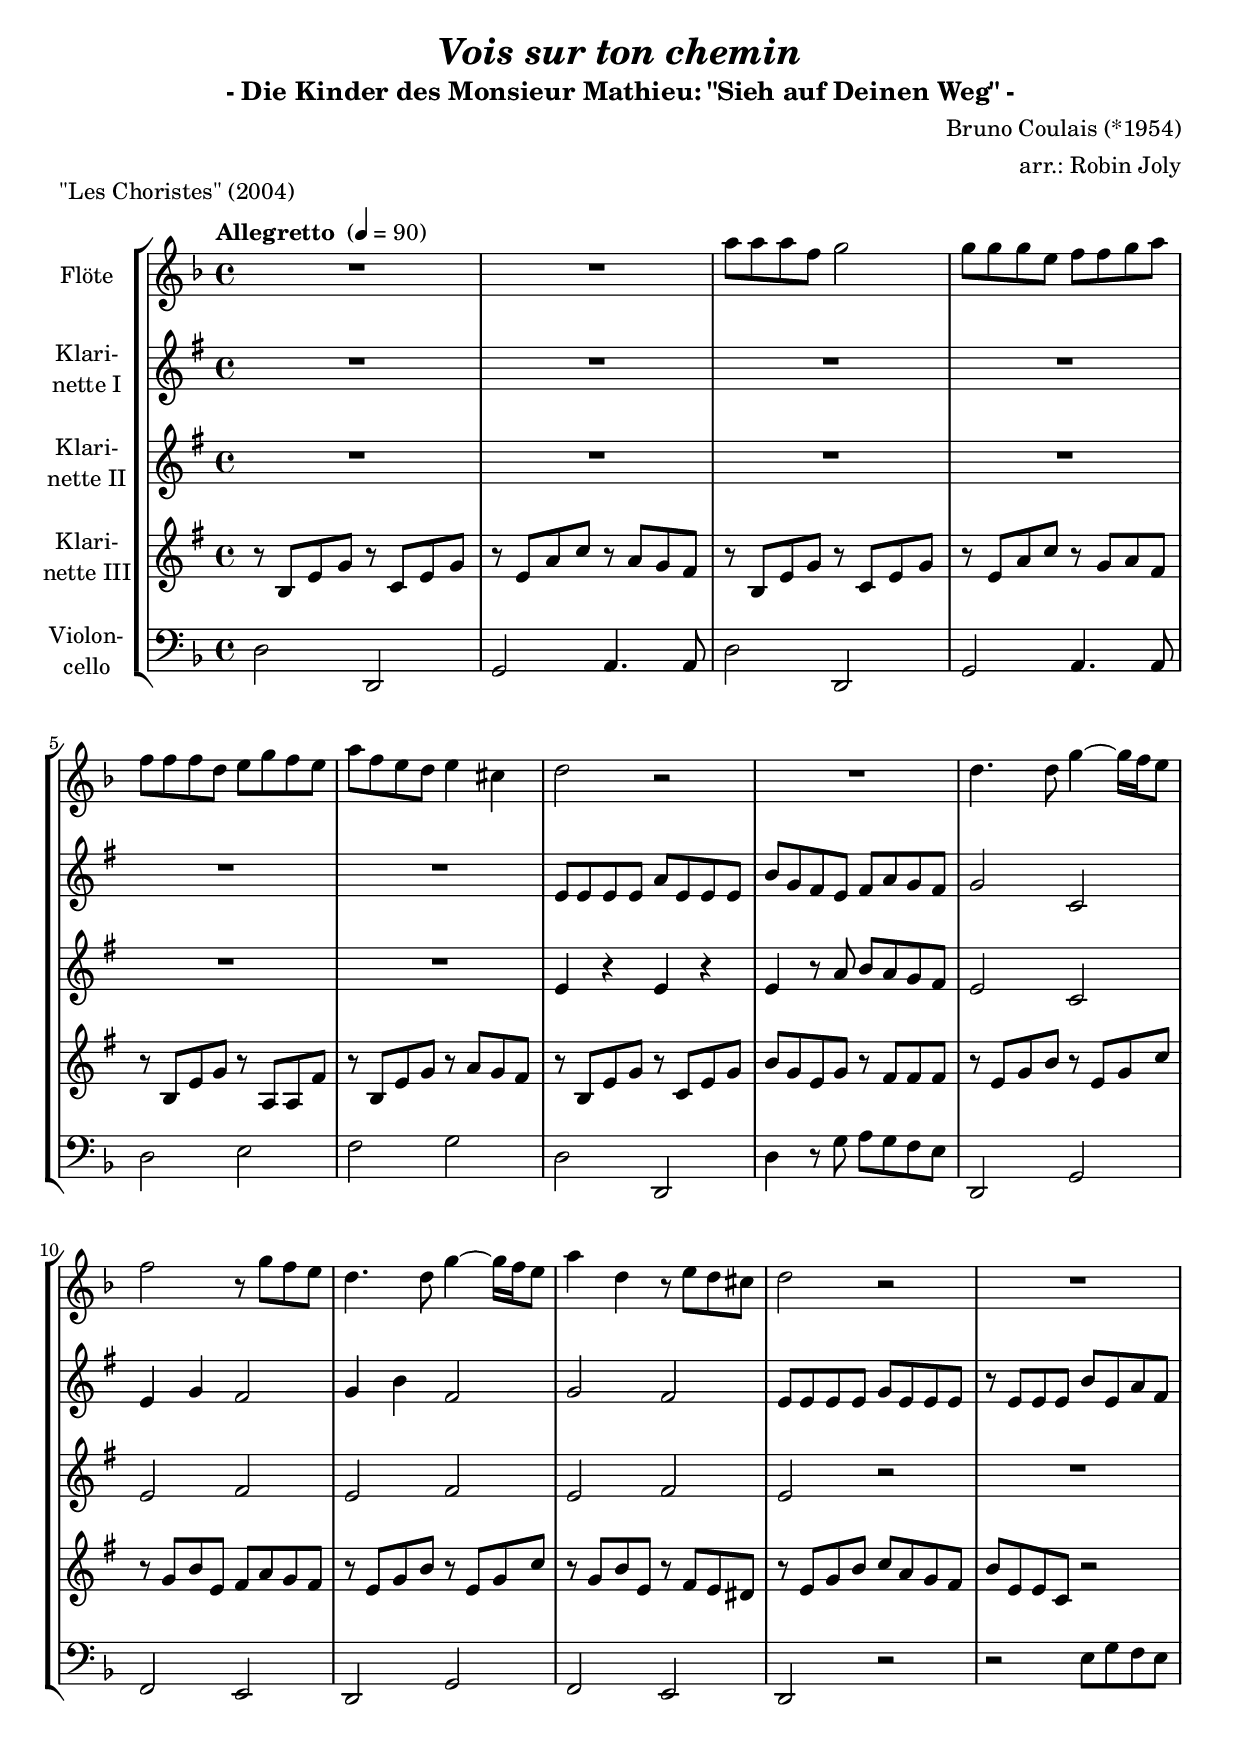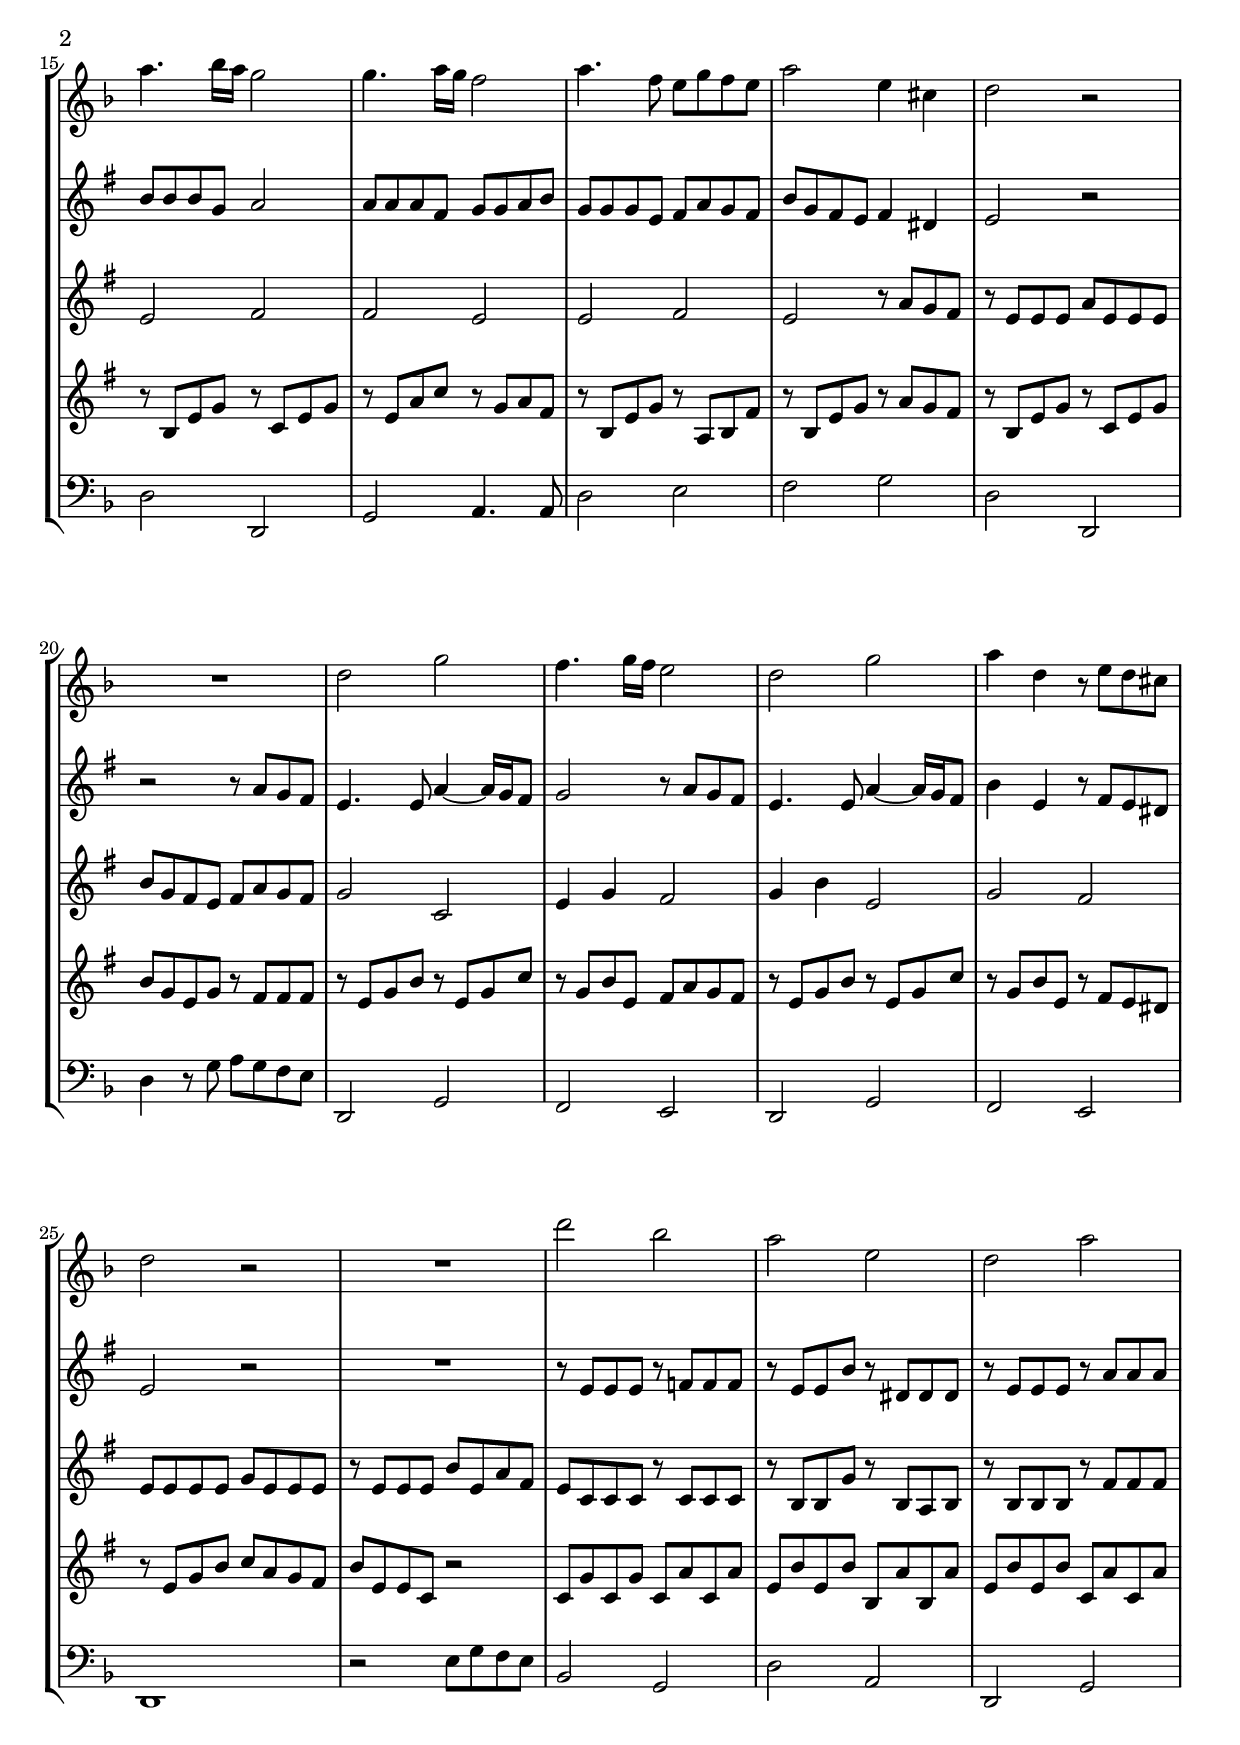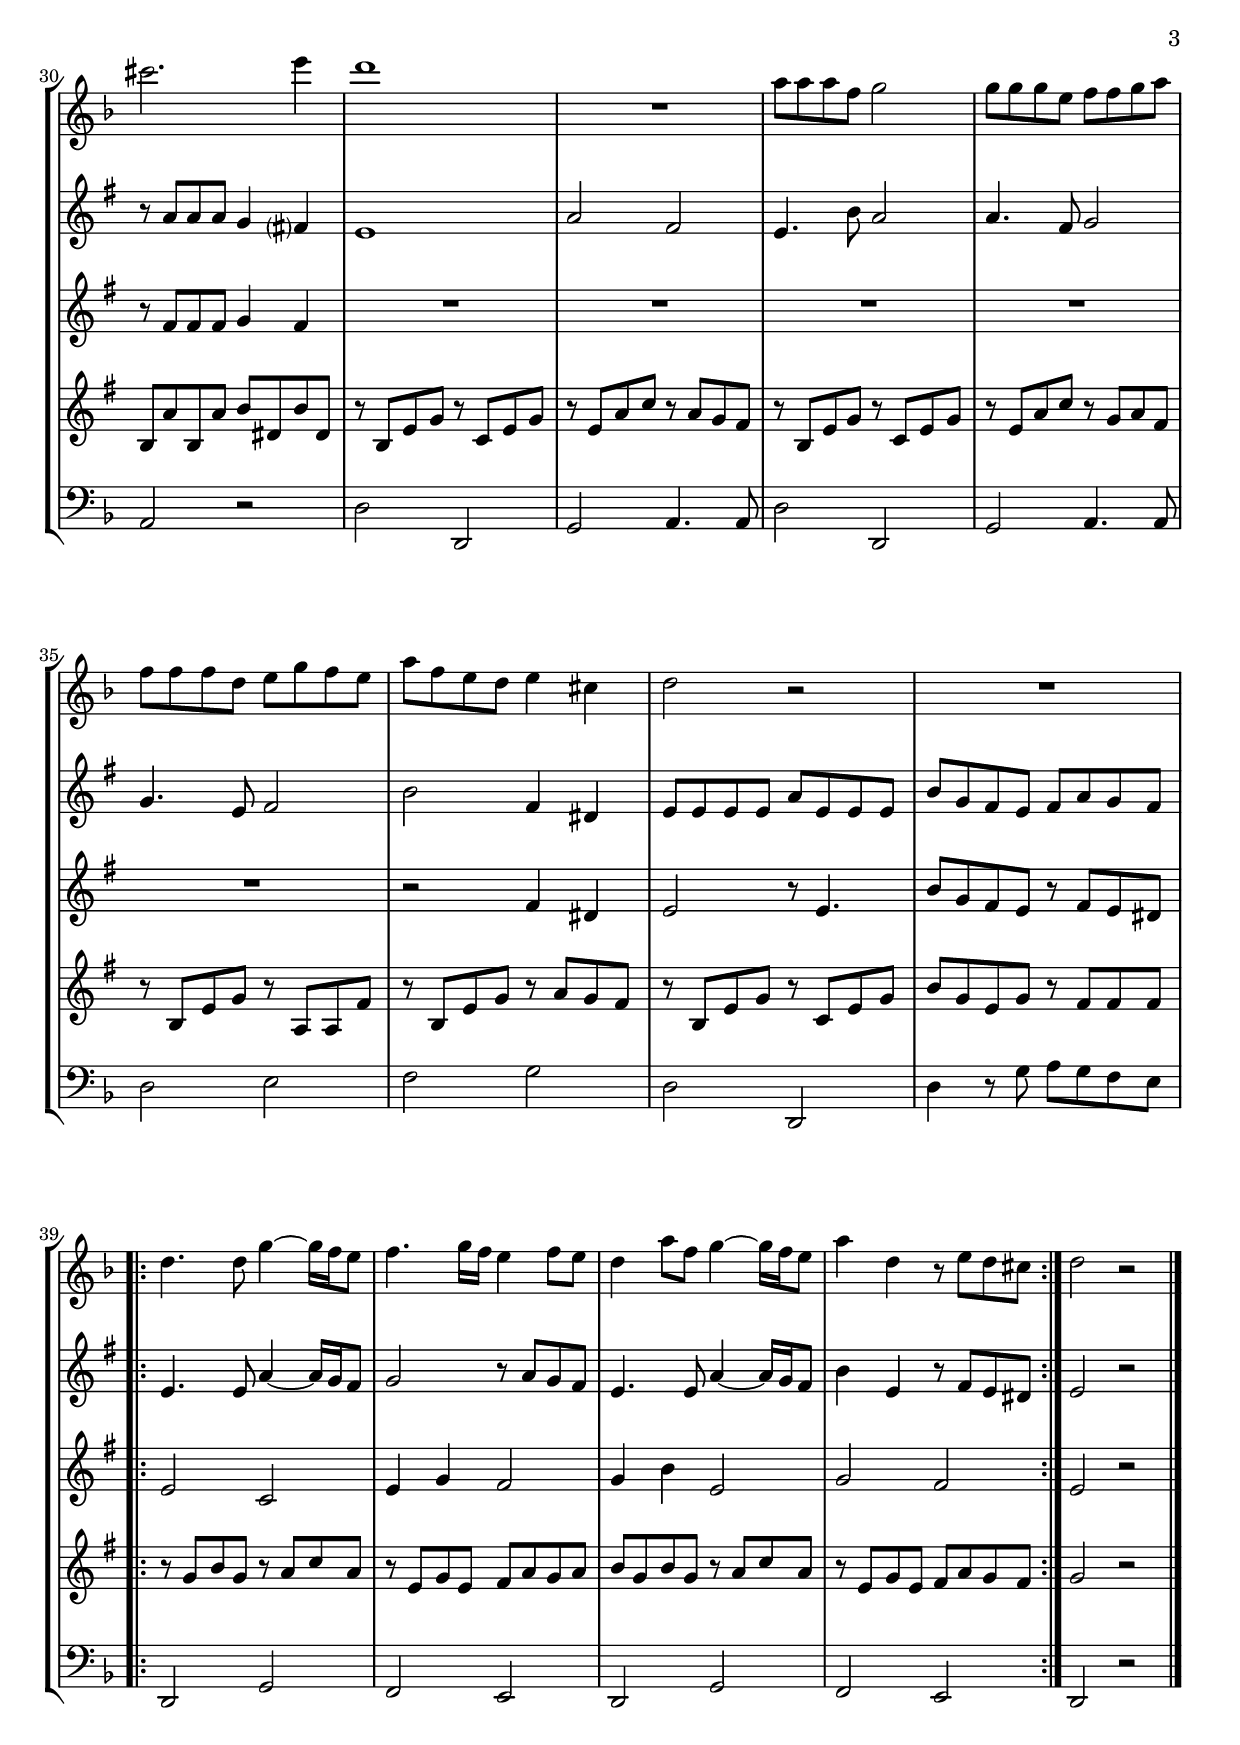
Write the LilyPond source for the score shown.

\version "2.18.2"
\include "deutsch.ly"

#(set-global-staff-size 20)

\header {
  title     = \markup \bold \italic "Vois sur ton chemin"
  subtitle  = "- Die Kinder des Monsieur Mathieu: \"Sieh auf Deinen Weg\" -"
  composer  = "Bruno Coulais (*1954)"
  arranger  = "arr.: Robin Joly"
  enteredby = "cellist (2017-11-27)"
  piece     = "\"Les Choristes\" (2004)"
}

voiceconsts = {
  \key d \minor
  \clef "treble"
  \time 4/4
%  \numericTimeSignature
  \compressFullBarRests
  % Set default beaming for all staves
%  \set Timing.beamExceptions = #'()
%  \set Timing.baseMoment     = #(ly:make-moment 1 4)
%  \set Timing.beatStructure  = #'(1 1 1)
  \tempo "Allegretto " 4=90
}

mikl = "clarinet"
mifl = "flute"
mist = "string ensemble 1"
miba = "cello"
%miba = "harpsichord"
milo = "drawbar organ"

va = \relative c''' {
  \voiceconsts

  R1*2
  a8 a a f g2
  g8 g g e f f g a
  f f f d e g f e
  a f e d e4 cis
  d2 r
  R1

  d4. d8 g4~ g16 f e8
  f2 r8 g f e
  d4. d8 g4~ g16 f e8
  a4 d, r8 e d cis
  d2 r
  R1
  a'4. b16 a g2
  g4. a16 g f2

  a4. f8 e g f e
  a2 e4 cis
  d2 r
  R1
  d2 g
  f4. g16 f e2
  d g
  a4 d, r8 e d cis
  d2 r
  R1

  d'2 b
  a e
  d a'
  cis2. e4
  d1
  R
  a8 a a f g2
  g8 g g e f f g a
  f f f d e g f e

  a f e d e4 cis
  d2 r
  R1
  
  \repeat volta 2 {
    d4. d8 g4~ g16 f e8
    f4. g16 f e4 f8 e
    d4 a'8 f g4~ g16 f e8
    a4 d, r8 e d cis
  }
  d2 r \bar "|."
}

vb = \relative c' {
  \voiceconsts

  R1*6
  d8 d d d g d d d
  a' f e d e g f e
  f2 b,
  d4 f e2
  f4 a e2
  f e

  d8 d d d f d d d
  r d d d a' d, g e
  a a a f g2
  g8 g g e f f g a
  f f f d e g f e

  a f e d e4 cis
  d2 r
  r r8 g f e
  d4. d8 g4~ g16 f e8
  f2 r8 g f e
  d4. d8 g4~ g16 f e8

  a4 d, r8 e d cis
  d2 r
  R1
  r8 d d d r es es es
  r d d a' r cis, cis cis
  r d d d r g g g

  r g g g f4 e?
  d1
  g2 e
  d4. a'8 g2
  g4. e8 f2
  f4. d8 e2
  a e4 cis
  d8 d d d g d d d

  a' f e d e g f e
  \repeat volta 2 {
    d4. d8 g4~ g16 f e8
    f2 r8 g f e
    d4. d8 g4~ g16 f e8
    a4 d, r8 e d cis
  }
  d2 r \bar "|."
}

vc = \relative c' {
  \voiceconsts

  R1*6
  d4 r d r
  d r8 g a g f e
  d2 b
  d e
  d e
  d e
  d r
  R1
  d2 e

  e d
  d e
  d r8 g f e
  r d d d g d d d
  a' f e d e g f e
  f2 b,
  d4 f e2
  f4 a d,2

  f e
  d8 d d d f d d d
  r d d d a' d, g e
  d b b b r b b b
  r a a f' r a, g a

  r a a a r e' e e
  r e e e f4 e
  R1*5
  r2 e4 cis
  d2 r8 d4.
  a'8 f e d r e d cis
  \repeat volta 2 {
    d2 b

    d4 f e2
    f4 a d,2
    f e
  }
  d r \bar "|."
}

vd = \relative c' {
  \voiceconsts

  r8 a d f r b, d f
  r d g b r g f e
  r a, d f r b, d f
  r d g b r f g e

  r a, d f r g, g e'
  r a, d f r g f e
  r a, d f r b, d f
  a f d f r e e e
  r d f a r d, f b

  r f a d, e g f e
  r d f a r d, f b
  r f a d, r e d cis
  r d f a b g f e
  a d, d b r2

  r8 a d f r b, d f
  r d g b r f g e
  r a, d f r g, a e'
  r a, d f r g f e
  r a, d f r b, d f
  
  a f d f r e e e
  r d f a r d, f b
  r f a d, e g f e
  r d f a r d, f b
  r f a d, r e d cis
  
  r d f a b g f e
  a d, d b r2
  b8 f' b, f' b, g' b, g'
  d a' d, a' a, g' a, g'
  d a' d, a' b, g' b, g'

  a, g' a, g' a cis, a' cis,
  r a d f r b, d f
  r d g b r g f e
  r a, d f r b, d f
  r d g b r f g e

  r a, d f r g, g e'
  r a, d f r g f e
  r a, d f r b, d f
  a f d f r e e e
  \repeat volta 2 {
    r f a f r g b g

    r d f d e g f g
    a f a f r g b g
    r d f d e g f e
  }
  f2 r \bar "|."
}

ve = \relative c {
  \voiceconsts
  \clef "bass"

  d2 d,
  g a4. a8
  d2 d,
  g a4. a8
  d2 e
  f g
  d d,
  d'4 r8 g a g f e
  d,2 g

  f e
  d g
  f e
  d r
  r e'8 g f e
  d2 d,
  g a4. a8
  d2 e
  f g
  d d,

  d'4 r8 g a g f e
  d,2 g
  f e
  d g
  f e
  d1
  r2 e'8 g f e
  b2 g
  d' a
  d, g
  a r

  d d,
  g a4. a8
  d2 d,
  g a4. a8
  d2 e
  f g
  d d,
  d'4 r8 g a g f e
  \repeat volta 2 {
    d,2 g
    f e

    d g
    f e
  }
  d r \bar "|."
}


music = \new StaffGroup <<
      \new Staff {
	\set Staff.midiInstrument = \mifl
	\set Staff.instrumentName = \markup \center-column { "Flöte" }
	\transpose d d { \va }
      }

      \new Staff {
	\set Staff.midiInstrument = \mikl
	\set Staff.instrumentName = \markup \center-column { "Klari-" "nette I" }
	\transpose d e { \vb }
      }

      \new Staff {
	\set Staff.midiInstrument = \mikl
	\set Staff.instrumentName = \markup \center-column { "Klari-" "nette II" }
	\transpose d e { \vc }
      }

      \new Staff {
	\set Staff.midiInstrument = \mikl
	\set Staff.instrumentName = \markup \center-column { "Klari-" "nette III" }
	\transpose d e { \vd }
      }

      \new Staff {
	\set Staff.midiInstrument = \miba
	\set Staff.instrumentName = \markup \center-column { "Violon-" "cello" }
	\transpose d d { \ve }
      }
>>

\book {
  \score {
    \music
    \layout {}
  }

  \score {
    \unfoldRepeats \music

    \midi {
      \context {
        \Score
      }
    }
  }
}
